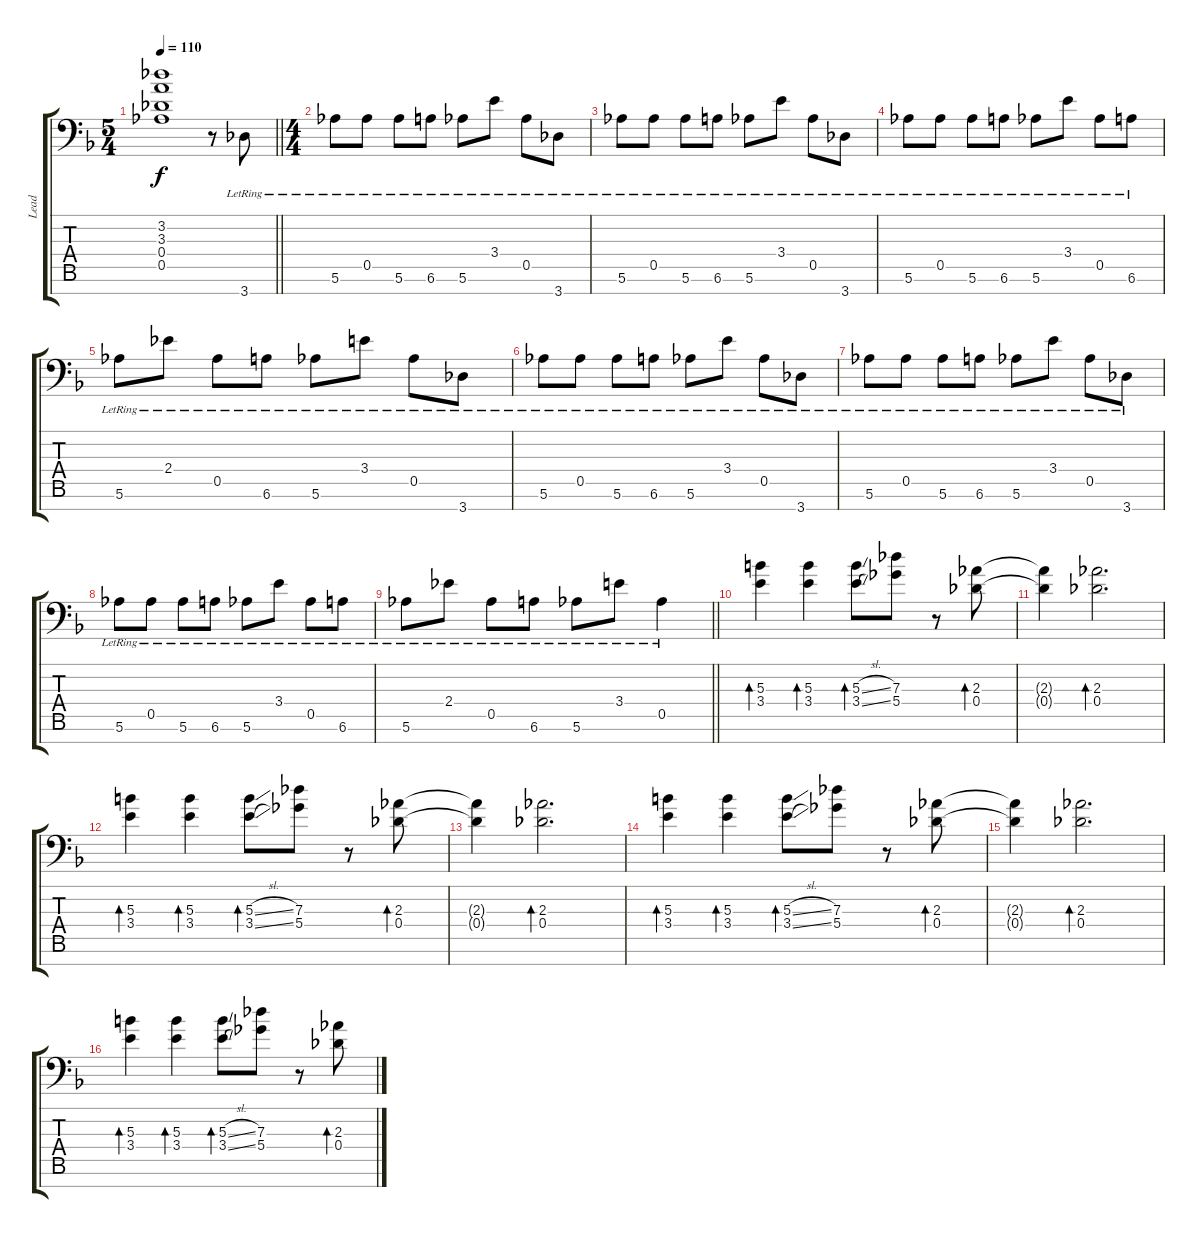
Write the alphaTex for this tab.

\track ("Lead" "Lead") {instrument electricguitarjazz}
\staff {score tabs}
\tuning (Eb4 Bb3 Gb3 Db3 Ab2 Eb2 Bb1) {hide}
\ts (5 4)
\tempo 110
\clef f4
\barLineRight lightlight
\ks dminor
(3.2{t} 3.3{t} 0.4{t} 0.5{t}).1{dy f} r.8 3.7{lr}.8{volume 16} |
\ts (4 4)
5.6{lr}.8 0.5{lr}.8 5.6{lr}.8 6.6{lr}.8 5.6{lr}.8 3.4{lr}.8 0.5{lr}.8 3.7{lr}.8 |
5.6{lr}.8 0.5{lr}.8 5.6{lr}.8 6.6{lr}.8 5.6{lr}.8 3.4{lr}.8 0.5{lr}.8 3.7{lr}.8 |
5.6{lr}.8 0.5{lr}.8 5.6{lr}.8 6.6{lr}.8 5.6{lr}.8 3.4{lr}.8 0.5{lr}.8 6.6{lr}.8 |
5.6{lr}.8 2.4{lr}.8 0.5{lr}.8 6.6{lr}.8 5.6{lr}.8 3.4{lr}.8 0.5{lr}.8 3.7{lr}.8 |
5.6{lr}.8 0.5{lr}.8 5.6{lr}.8 6.6{lr}.8 5.6{lr}.8 3.4{lr}.8 0.5{lr}.8 3.7{lr}.8 |
5.6{lr}.8 0.5{lr}.8 5.6{lr}.8 6.6{lr}.8 5.6{lr}.8 3.4{lr}.8 0.5{lr}.8 3.7{lr}.8 |
5.6{lr}.8 0.5{lr}.8 5.6{lr}.8 6.6{lr}.8 5.6{lr}.8 3.4{lr}.8 0.5{lr}.8 6.6{lr}.8 |
\barLineRight lightlight
5.6{lr}.8 2.4{lr}.8 0.5{lr}.8 6.6{lr}.8 5.6{lr}.8 3.4{lr}.8 0.5{lr}.4 |
(5.3 3.4).4{bd 60} (5.3 3.4).4{bd 60} (5.3{sl} 3.4{sl}).8{bd 60} (7.3 5.4).8 r.8 (2.3 0.4).8{bd 60} |
(2.3{t} 0.4{t}).4 (2.3 0.4).2{d bd 60} |
(5.3 3.4).4{bd 60} (5.3 3.4).4{bd 60} (5.3{sl} 3.4{sl}).8{bd 60} (7.3 5.4).8 r.8 (2.3 0.4).8{bd 60} |
(2.3{t} 0.4{t}).4 (2.3 0.4).2{d bd 60} |
(5.3 3.4).4{bd 60} (5.3 3.4).4{bd 60} (5.3{sl} 3.4{sl}).8{bd 60} (7.3 5.4).8 r.8 (2.3 0.4).8{bd 60} |
(2.3{t} 0.4{t}).4 (2.3 0.4).2{d bd 60} |
(5.3 3.4).4{bd 60} (5.3 3.4).4{bd 60} (5.3{sl} 3.4{sl}).8{bd 60} (7.3 5.4).8 r.8 (2.3 0.4).8{bd 60}
